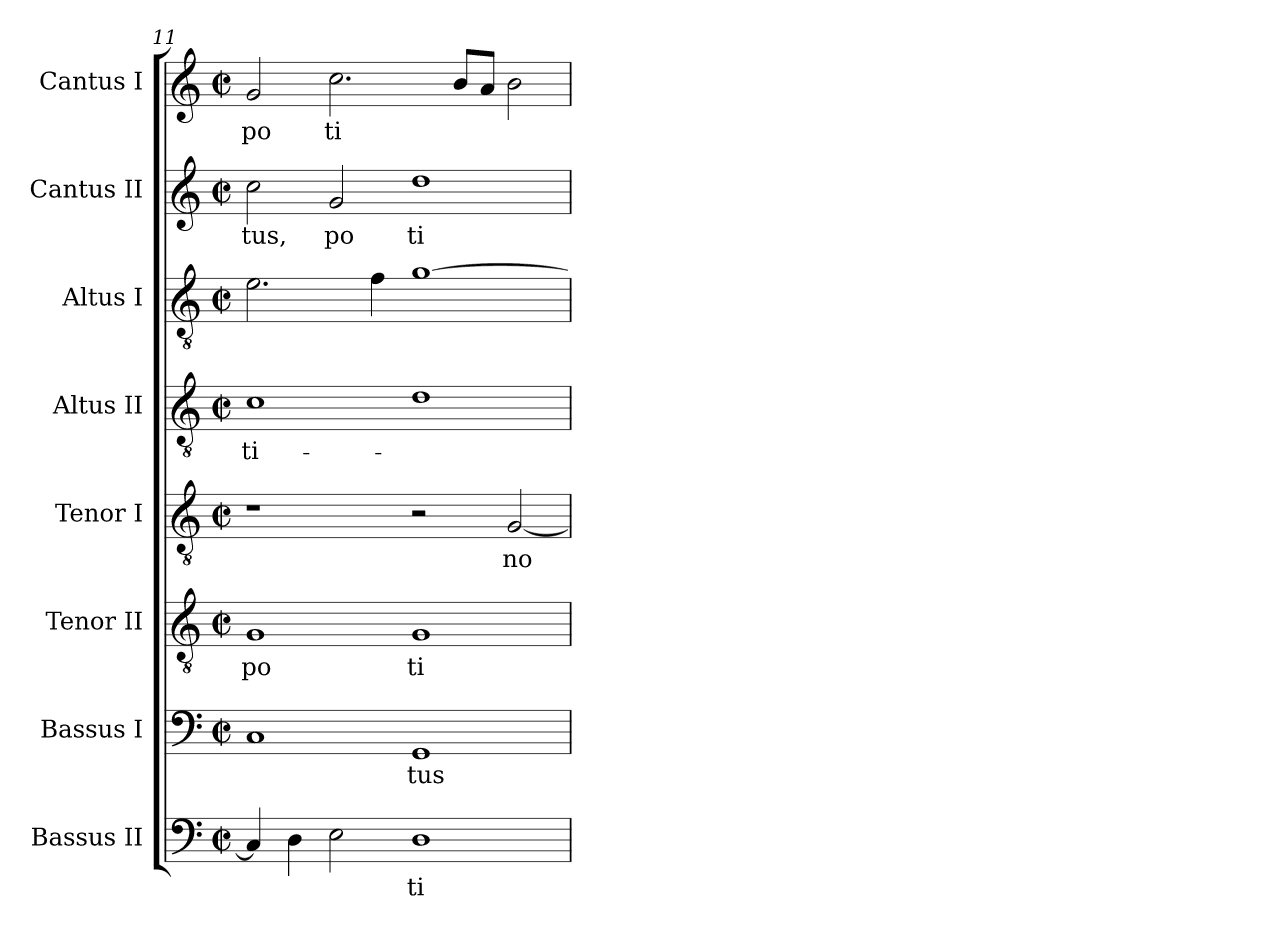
**kern	**text	**kern	**text	**kern	**text	**kern	**text	**kern	**text	**kern	**kern	**text	**kern	**text
*part8	*part8	*part7	*part7	*part6	*part6	*part5	*part5	*part4	*part4	*part3	*part2	*part2	*part1	*part1
*staff8	*staff8	*staff7	*staff7	*staff6	*staff6	*staff5	*staff5	*staff4	*staff4	*staff3	*staff2	*staff2	*staff1	*staff1
*I"Bassus II	*	*I"Bassus I	*	*I"Tenor II	*	*I"Tenor I	*	*I"Altus II	*	*I"Altus I	*I"Cantus II	*	*I"Cantus I	*
*clefF4	*	*clefF4	*	*clefGv2	*	*clefGv2	*	*clefGv2	*	*clefGv2	*clefG2	*	*clefG2	*
*M2/2	*	*M2/2	*	*M2/2	*	*M2/2	*	*M2/2	*	*M2/2	*M2/2	*	*M2/2	*
*met(c|)	*	*met(c|)	*	*met(c|)	*	*met(c|)	*	*met(c|)	*	*met(c|)	*met(c|)	*	*met(c|)	*
=11	=11	=11	=11	=11	=11	=11	=11	=11	=11	=11	=11	=11	=11	=11
!	!	!	!	!	!LO:LY:b:cj	!	!	!	!LO:LY:b:cj	!	!	!LO:LY:b:cj	!	!LO:LY:b:cj
4C/]	.	1C	.	1G	po	1r	.	1c	-ti-	2.e\	2cc\	tus,	2g/	po
4D\	.	.	.	.	.	.	.	.	.	.	.	.	.	.
!	!	!	!	!	!	!	!	!	!	!	!	!LO:LY:b:cj	!	!LO:LY:b:cj
2E\	.	.	.	.	.	.	.	.	.	.	2g/	po	2.cc\	ti
.	.	.	.	.	.	.	.	.	.	4f\	.	.	.	.
!	!LO:LY:b:cj	!	!LO:LY:b:cj	!	!LO:LY:b:cj	!	!	!	!	!	!	!LO:LY:b:cj	!	!
1D	-ti-	1GG	tus	1G	ti	2r	.	1d	.	[>1g	1dd	ti	.	.
.	.	.	.	.	.	.	.	.	.	.	.	.	8b/L	.
.	.	.	.	.	.	.	.	.	.	.	.	.	8a/J	.
!	!	!	!	!	!	!	!LO:LY:b:cj	!	!	!	!	!	!	!
.	.	.	.	.	.	[>2G/	no-	.	.	.	.	.	2b\	.
=	=	=	=	=	=	=	=	=	=	=	=	=	=	=
*-	*-	*-	*-	*-	*-	*-	*-	*-	*-	*-	*-	*-	*-	*-
